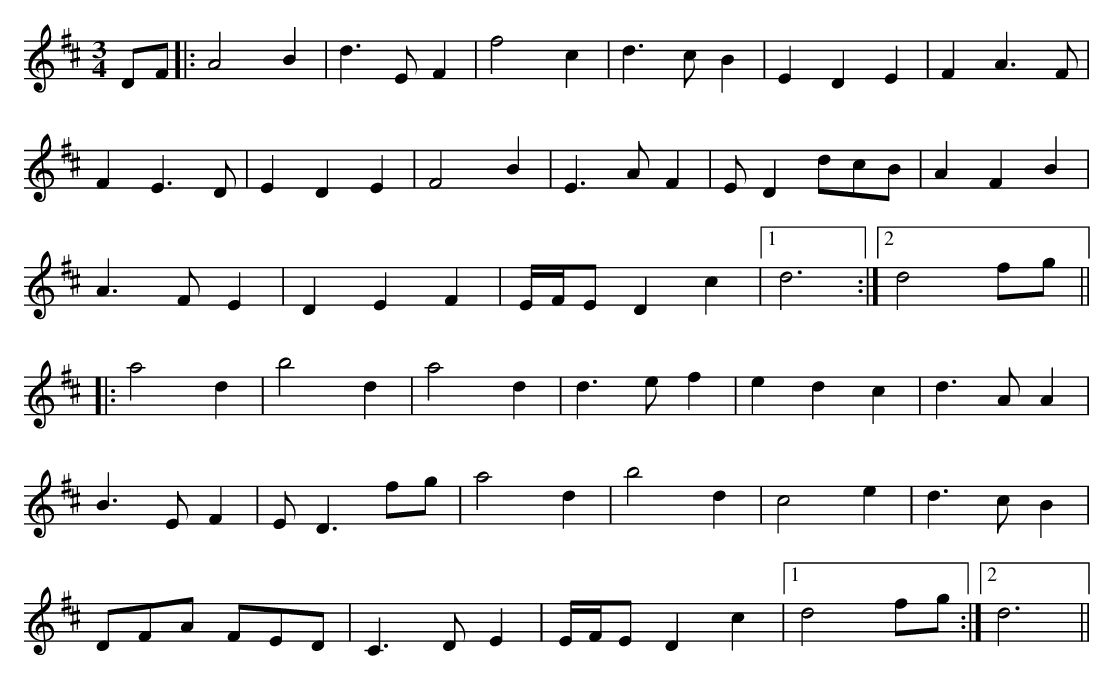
X:1
M:3/4
K:D
DF|:A4 B2|d3 EF2|f4 c2|d3 cB2|E2 D2 E2|F2 A3 F|
F2 E3 D|E2 D2 E2|F4 B2|E3 AF2|ED2 dcB|A2 F2 B2|
A3 FE2|D2 E2 F2|E/F/E D2c2|1 d6:|2 d4 fg||
|:a4 d2|b4 d2|a4 d2|d3 ef2|e2 d2 c2|d3 AA2|
B3 EF2|ED3 fg|a4 d2|b4 d2|c4 e2|d3 cB2|
DFA FED|C3 DE2|E/F/E D2c2|1 d4 fg:|2 d6||
